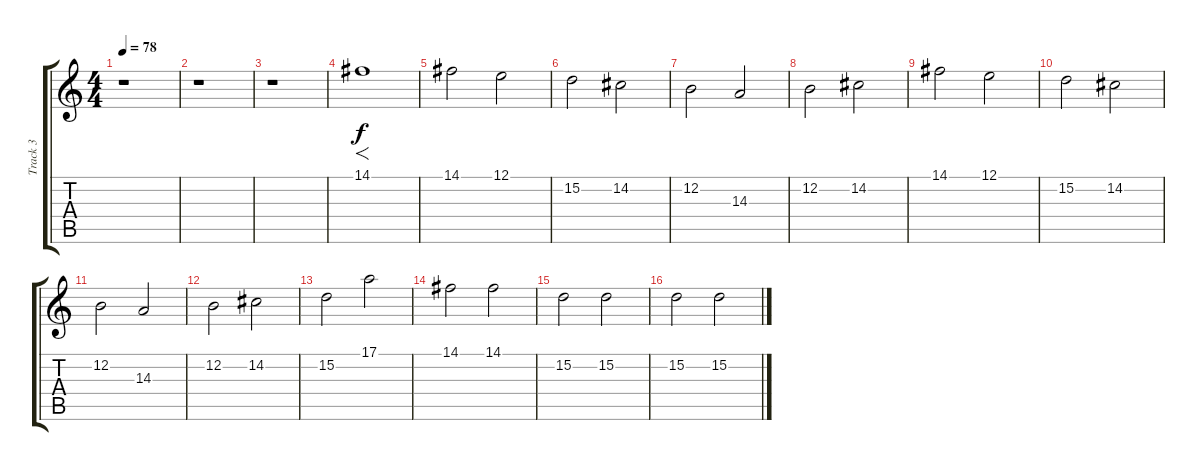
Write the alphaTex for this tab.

\track ("Track 3" "Track 3") {instrument violin}
\staff {score tabs}
\tuning (E4 B3 G3 D3 A2 D2) {hide}
\ts (4 4)
\tempo 78
\clef g2
\ks c
r.1{dy f instrument violin} |
r.1 |
r.1 |
14.1.1{f} |
14.1.2{volume 16} 12.1.2{volume 13} |
15.2.2 14.2.2 |
12.2.2 14.3.2 |
12.2.2 14.2.2 |
14.1.2 12.1.2 |
15.2.2 14.2.2 |
12.2.2 14.3.2 |
12.2.2 14.2.2 |
15.2.2 17.1.2 |
14.1.2 14.1.2 |
15.2.2 15.2.2 |
15.2.2 15.2.2
